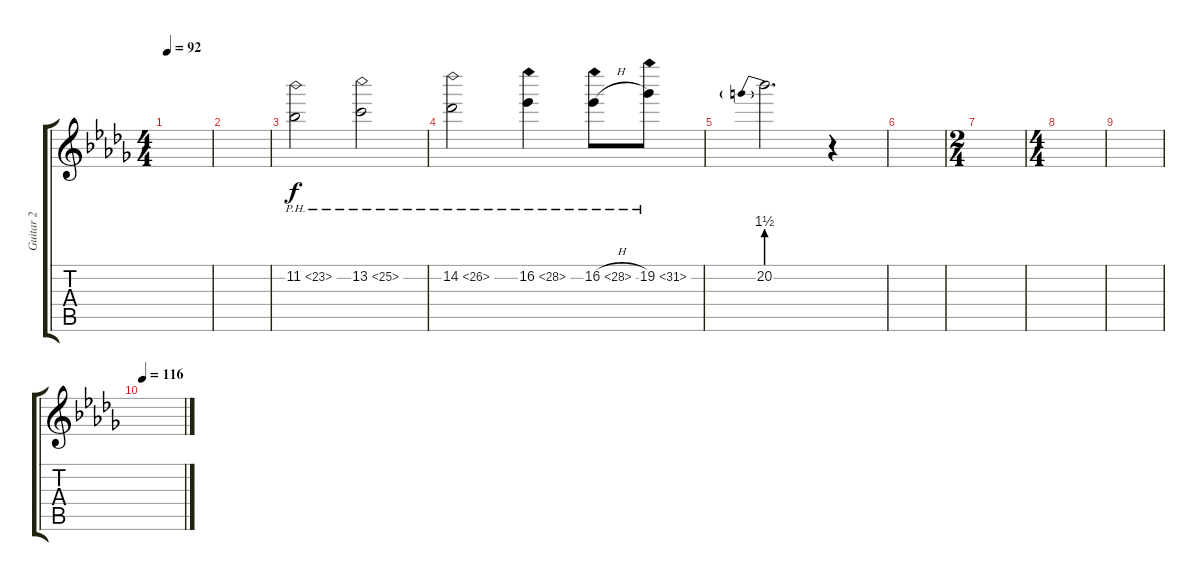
\track ("Guitar 2" "Guitar 2") {instrument distortionguitar}
\staff {score tabs}
\tuning (E4 B3 G3 D3 A2 E2) {hide}
\ts (4 4)
\tempo 92
\clef g2
\ks db
|
|
11.2{ph 12}.2 13.2{ph 12}.2 |
14.2{ph 12}.2 16.2{ph 12}.4 16.2{ph 12 h}.8 19.2{ph 12}.8 |
20.2{be (prebend 0 6 60 6)}.2{d} r.4 |
|
\ts (2 4)
|
\ts (4 4)
|
|
\tempo 116
